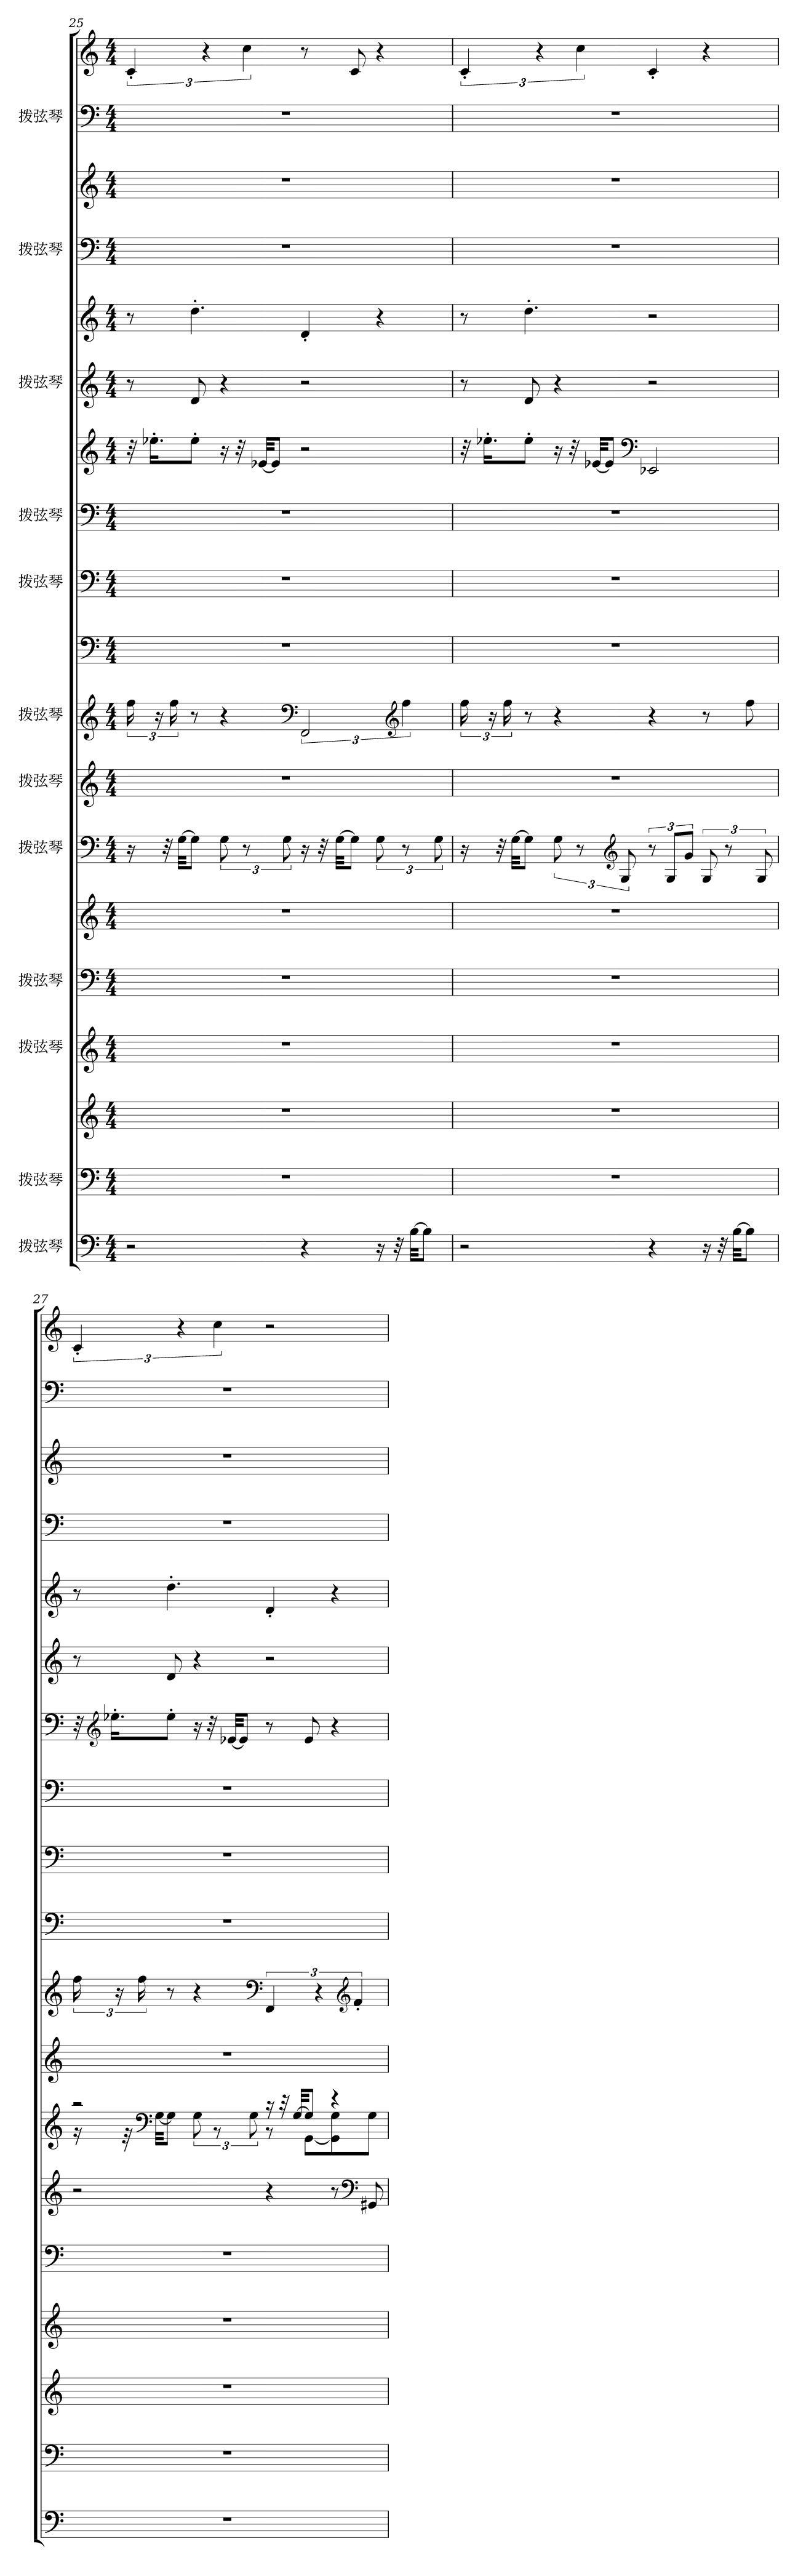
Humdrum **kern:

**kern	**kern	**kern	**kern	**kern	**kern	**kern	**kern	**kern	**kern	**kern	**kern	**kern	**kern	**kern	**kern	**kern	**kern	**kern
*part12	*part11	*part11	*part10	*part9	*part9	*part8	*part7	*part6	*part6	*part5	*part4	*part4	*part3	*part3	*part2	*part2	*part1	*part1
*staff19	*staff18	*staff17	*staff16	*staff15	*staff14	*staff13	*staff12	*staff11	*staff10	*staff9	*staff8	*staff7	*staff6	*staff5	*staff4	*staff3	*staff2	*staff1
*I"拨弦琴	*I"拨弦琴	*	*I"拨弦琴	*I"拨弦琴	*	*I"拨弦琴	*I"拨弦琴	*I"拨弦琴	*	*I"拨弦琴	*I"拨弦琴	*	*I"拨弦琴	*	*I"拨弦琴	*	*I"拨弦琴	*
!!LO:PB:g=z
*clefF4	*clefF4	*clefG2	*clefG2	*clefF4	*clefG2	*clefF4	*clefG2	*clefG2	*clefF4	*clefF4	*clefF4	*clefG2	*clefG2	*clefG2	*clefF4	*clefG2	*clefF4	*clefG2
*k[]	*k[]	*k[]	*k[]	*k[]	*k[]	*k[]	*k[]	*k[]	*k[]	*k[]	*k[]	*k[]	*k[]	*k[]	*k[]	*k[]	*k[]	*k[]
*M4/4	*M4/4	*M4/4	*M4/4	*M4/4	*M4/4	*M4/4	*M4/4	*M4/4	*M4/4	*M4/4	*M4/4	*M4/4	*M4/4	*M4/4	*M4/4	*M4/4	*M4/4	*M4/4
=25	=25	=25	=25	=25	=25	=25	=25	=25	=25	=25	=25	=25	=25	=25	=25	=25	=25	=25
2r	1r	1r	1r	1r	1r	16r	1r	24ff\	1r	1r	1r	32r	8r	8r	1r	1r	1r	6c'/
.	.	.	.	.	.	.	.	.	.	.	.	16.ee-X'\KL	.	.	.	.	.	.
.	.	.	.	.	.	.	.	24r	.	.	.	.	.	.	.	.	.	.
.	.	.	.	.	.	32r	.	.	.	.	.	.	.	.	.	.	.	.
.	.	.	.	.	.	.	.	24ff\	.	.	.	.	.	.	.	.	.	.
.	.	.	.	.	.	[32G\KKL	.	.	.	.	.	.	.	.	.	.	.	.
.	.	.	.	.	.	8G\J]	.	8r	.	.	.	8ee-'\J	8d/	4.dd'\	.	.	.	.
.	.	.	.	.	.	.	.	.	.	.	.	.	.	.	.	.	.	6r
.	.	.	.	.	.	12G\	.	4r	.	.	.	16r	4r	.	.	.	.	.
.	.	.	.	.	.	.	.	.	.	.	.	32r	.	.	.	.	.	.
.	.	.	.	.	.	12r	.	.	.	.	.	.	.	.	.	.	.	6cc\
.	.	.	.	.	.	.	.	.	.	.	.	[32e-X/KKL	.	.	.	.	.	.
.	.	.	.	.	.	.	.	.	.	.	.	8e-/J]	.	.	.	.	.	.
.	.	.	.	.	.	12G\	.	.	.	.	.	.	.	.	.	.	.	.
*	*	*	*	*	*	*	*	*clefF4	*	*	*	*	*	*	*	*	*	*
4r	.	.	.	.	.	16r	.	3FF/	.	.	.	2r	2r	4d'/	.	.	.	8r
.	.	.	.	.	.	32r	.	.	.	.	.	.	.	.	.	.	.	.
.	.	.	.	.	.	[32G\KKL	.	.	.	.	.	.	.	.	.	.	.	.
.	.	.	.	.	.	8G\J]	.	.	.	.	.	.	.	.	.	.	.	8c/
16r	.	.	.	.	.	12G\	.	.	.	.	.	.	.	4r	.	.	.	4r
32r	.	.	.	.	.	.	.	.	.	.	.	.	.	.	.	.	.	.
*	*	*	*	*	*	*	*	*clefG2	*	*	*	*	*	*	*	*	*	*
.	.	.	.	.	.	12r	.	6ff\	.	.	.	.	.	.	.	.	.	.
[32B\KKL	.	.	.	.	.	.	.	.	.	.	.	.	.	.	.	.	.	.
8B\J]	.	.	.	.	.	.	.	.	.	.	.	.	.	.	.	.	.	.
.	.	.	.	.	.	12G\	.	.	.	.	.	.	.	.	.	.	.	.
=26	=26	=26	=26	=26	=26	=26	=26	=26	=26	=26	=26	=26	=26	=26	=26	=26	=26	=26
2r	1r	1r	1r	1r	1r	16r	1r	24ff\	1r	1r	1r	32r	8r	8r	1r	1r	1r	6c'/
.	.	.	.	.	.	.	.	.	.	.	.	16.ee-X'\KL	.	.	.	.	.	.
.	.	.	.	.	.	.	.	24r	.	.	.	.	.	.	.	.	.	.
.	.	.	.	.	.	32r	.	.	.	.	.	.	.	.	.	.	.	.
.	.	.	.	.	.	.	.	24ff\	.	.	.	.	.	.	.	.	.	.
.	.	.	.	.	.	[32G\KKL	.	.	.	.	.	.	.	.	.	.	.	.
.	.	.	.	.	.	8G\J]	.	8r	.	.	.	8ee-'\J	8d/	4.dd'\	.	.	.	.
.	.	.	.	.	.	.	.	.	.	.	.	.	.	.	.	.	.	6r
.	.	.	.	.	.	12G\	.	4r	.	.	.	16r	4r	.	.	.	.	.
.	.	.	.	.	.	.	.	.	.	.	.	32r	.	.	.	.	.	.
.	.	.	.	.	.	12r	.	.	.	.	.	.	.	.	.	.	.	6cc\
.	.	.	.	.	.	.	.	.	.	.	.	[32e-X/KKL	.	.	.	.	.	.
.	.	.	.	.	.	.	.	.	.	.	.	8e-/J]	.	.	.	.	.	.
*	*	*	*	*	*	*clefG2	*	*	*	*	*	*	*	*	*	*	*	*
.	.	.	.	.	.	12G/	.	.	.	.	.	.	.	.	.	.	.	.
*	*	*	*	*	*	*	*	*	*	*	*	*clefF4	*	*	*	*	*	*
4r	.	.	.	.	.	12r	.	4r	.	.	.	2EE-X/	2r	2r	.	.	.	4c'/
.	.	.	.	.	.	12G/L	.	.	.	.	.	.	.	.	.	.	.	.
.	.	.	.	.	.	12g/J	.	.	.	.	.	.	.	.	.	.	.	.
16r	.	.	.	.	.	12G/	.	8r	.	.	.	.	.	.	.	.	.	4r
32r	.	.	.	.	.	.	.	.	.	.	.	.	.	.	.	.	.	.
.	.	.	.	.	.	12r	.	.	.	.	.	.	.	.	.	.	.	.
[32B\KKL	.	.	.	.	.	.	.	.	.	.	.	.	.	.	.	.	.	.
8B\J]	.	.	.	.	.	.	.	8ff\	.	.	.	.	.	.	.	.	.	.
.	.	.	.	.	.	12G/	.	.	.	.	.	.	.	.	.	.	.	.
!!LO:PB:g=z
=27	=27	=27	=27	=27	=27	=27	=27	=27	=27	=27	=27	=27	=27	=27	=27	=27	=27	=27
*	*	*	*	*	*	*^	*	*	*	*	*	*	*	*	*	*	*	*
1r	1r	1r	1r	1r	2r	2r	16r	1r	24ff\	1r	1r	1r	32r	8r	8r	1r	1r	1r	6c'/
*	*	*	*	*	*	*	*	*	*	*	*	*	*clefG2	*	*	*	*	*	*
.	.	.	.	.	.	.	.	.	.	.	.	.	16.ee-X'\KL	.	.	.	.	.	.
.	.	.	.	.	.	.	.	.	24r	.	.	.	.	.	.	.	.	.	.
.	.	.	.	.	.	.	32r	.	.	.	.	.	.	.	.	.	.	.	.
.	.	.	.	.	.	.	.	.	24ff\	.	.	.	.	.	.	.	.	.	.
*	*	*	*	*	*	*clefF4	*	*	*	*	*	*	*	*	*	*	*	*	*
.	.	.	.	.	.	.	[32G\KKL	.	.	.	.	.	.	.	.	.	.	.	.
.	.	.	.	.	.	.	8G\J]	.	8r	.	.	.	8ee-'\J	8d/	4.dd'\	.	.	.	.
.	.	.	.	.	.	.	.	.	.	.	.	.	.	.	.	.	.	.	6r
.	.	.	.	.	.	.	12G\	.	4r	.	.	.	16r	4r	.	.	.	.	.
.	.	.	.	.	.	.	.	.	.	.	.	.	32r	.	.	.	.	.	.
.	.	.	.	.	.	.	12r	.	.	.	.	.	.	.	.	.	.	.	6cc\
.	.	.	.	.	.	.	.	.	.	.	.	.	[32e-X/KKL	.	.	.	.	.	.
.	.	.	.	.	.	.	.	.	.	.	.	.	8e-/J]	.	.	.	.	.	.
.	.	.	.	.	.	.	12G\	.	.	.	.	.	.	.	.	.	.	.	.
*	*	*	*	*	*	*	*	*	*clefF4	*	*	*	*	*	*	*	*	*	*
.	.	.	.	.	4r	16r	8r	.	6FF/	.	.	.	8r	2r	4d'/	.	.	.	2r
.	.	.	.	.	.	32r	.	.	.	.	.	.	.	.	.	.	.	.	.
.	.	.	.	.	.	[32G/KKL	.	.	.	.	.	.	.	.	.	.	.	.	.
.	.	.	.	.	.	8G/J]	[8GG\L	.	.	.	.	.	8e-/	.	.	.	.	.	.
.	.	.	.	.	.	.	.	.	6r	.	.	.	.	.	.	.	.	.	.
.	.	.	.	.	8r	4r	8GG\] 8G\	.	.	.	.	.	4r	.	4r	.	.	.	.
*	*	*	*	*	*	*	*	*	*clefG2	*	*	*	*	*	*	*	*	*	*
.	.	.	.	.	.	.	.	.	6f'/	.	.	.	.	.	.	.	.	.	.
*	*	*	*	*	*clefF4	*	*	*	*	*	*	*	*	*	*	*	*	*	*
.	.	.	.	.	8GG#X/	.	8G\J	.	.	.	.	.	.	.	.	.	.	.	.
*	*	*	*	*	*	*v	*v	*	*	*	*	*	*	*	*	*	*	*	*
=	=	=	=	=	=	=	=	=	=	=	=	=	=	=	=	=	=	=
*-	*-	*-	*-	*-	*-	*-	*-	*-	*-	*-	*-	*-	*-	*-	*-	*-	*-	*-
